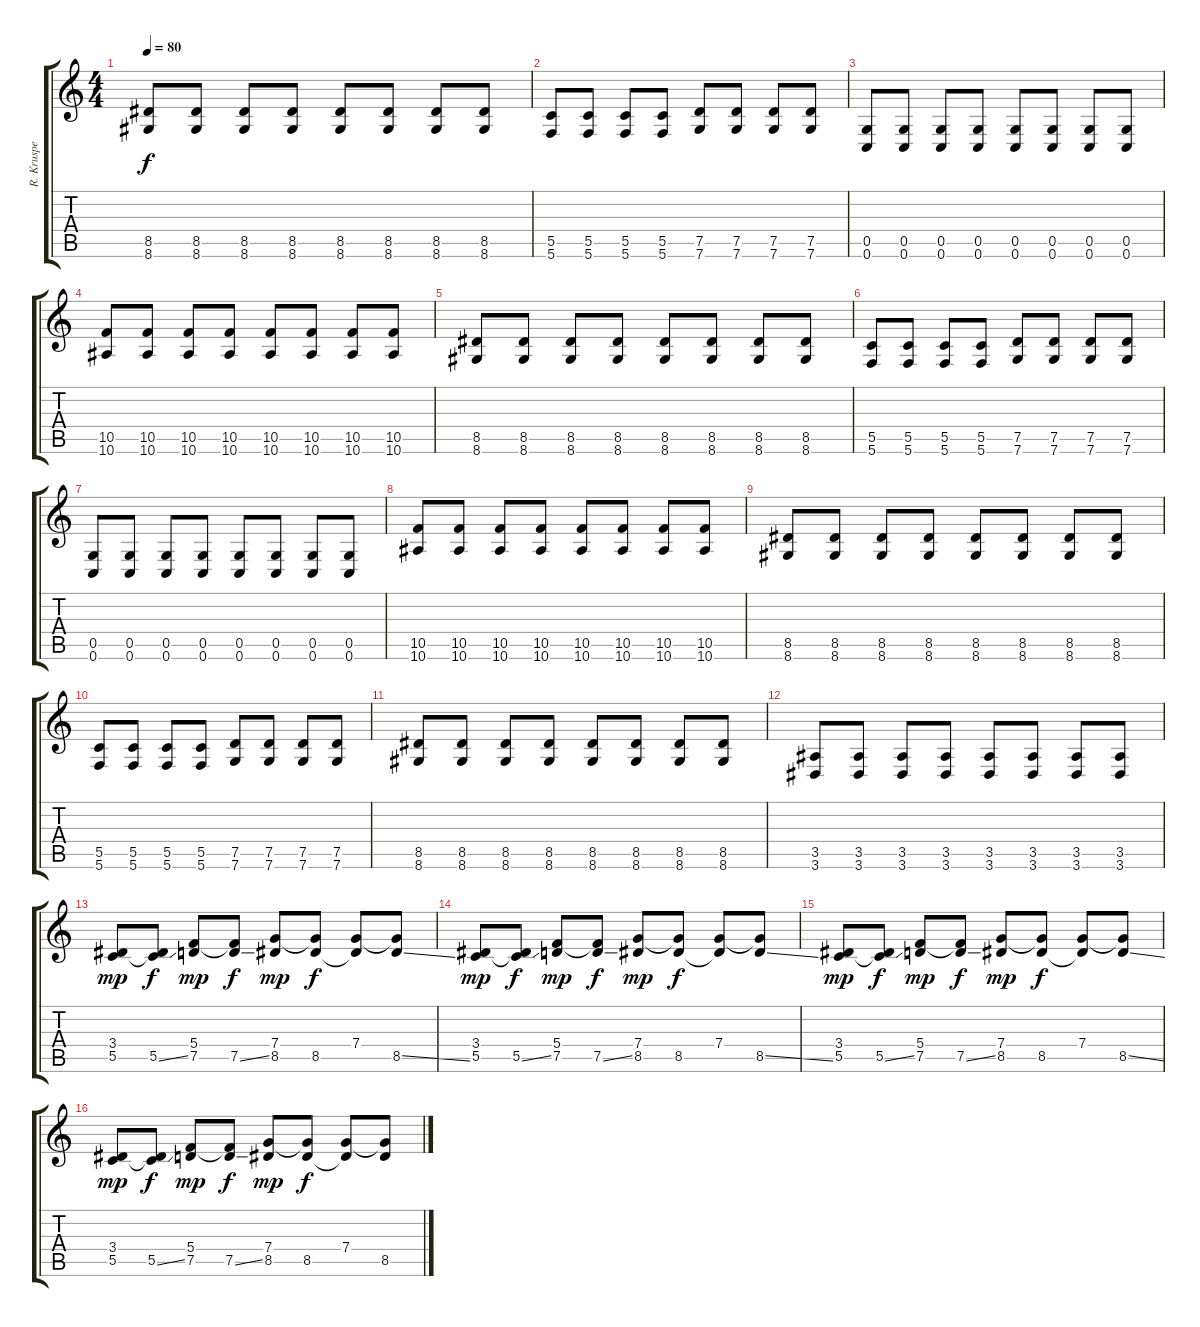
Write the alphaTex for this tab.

\track ("R. Kruspe" "R. Kruspe") {instrument electricguitarmuted}
\staff {score tabs}
\tuning (D4 A3 F3 C3 G2 C2) {hide}
\ts (4 4)
\tempo 80
\clef g2
\ks c
(8.5 8.6).8{dy f} (8.5 8.6).8 (8.5 8.6).8 (8.5 8.6).8 (8.5 8.6).8 (8.5 8.6).8 (8.5 8.6).8 (8.5 8.6).8 |
(5.5 5.6).8 (5.5 5.6).8 (5.5 5.6).8 (5.5 5.6).8 (7.5 7.6).8 (7.5 7.6).8 (7.5 7.6).8 (7.5 7.6).8 |
(0.5 0.6).8 (0.5 0.6).8 (0.5 0.6).8 (0.5 0.6).8 (0.5 0.6).8 (0.5 0.6).8 (0.5 0.6).8 (0.5 0.6).8 |
(10.5 10.6).8 (10.5 10.6).8 (10.5 10.6).8 (10.5 10.6).8 (10.5 10.6).8 (10.5 10.6).8 (10.5 10.6).8 (10.5 10.6).8 |
(8.5 8.6).8 (8.5 8.6).8 (8.5 8.6).8 (8.5 8.6).8 (8.5 8.6).8 (8.5 8.6).8 (8.5 8.6).8 (8.5 8.6).8 |
(5.5 5.6).8 (5.5 5.6).8 (5.5 5.6).8 (5.5 5.6).8 (7.5 7.6).8 (7.5 7.6).8 (7.5 7.6).8 (7.5 7.6).8 |
(0.5 0.6).8 (0.5 0.6).8 (0.5 0.6).8 (0.5 0.6).8 (0.5 0.6).8 (0.5 0.6).8 (0.5 0.6).8 (0.5 0.6).8 |
(10.5 10.6).8 (10.5 10.6).8 (10.5 10.6).8 (10.5 10.6).8 (10.5 10.6).8 (10.5 10.6).8 (10.5 10.6).8 (10.5 10.6).8 |
(8.5 8.6).8 (8.5 8.6).8 (8.5 8.6).8 (8.5 8.6).8 (8.5 8.6).8 (8.5 8.6).8 (8.5 8.6).8 (8.5 8.6).8 |
(5.5 5.6).8 (5.5 5.6).8 (5.5 5.6).8 (5.5 5.6).8 (7.5 7.6).8 (7.5 7.6).8 (7.5 7.6).8 (7.5 7.6).8 |
(8.5 8.6).8 (8.5 8.6).8 (8.5 8.6).8 (8.5 8.6).8 (8.5 8.6).8 (8.5 8.6).8 (8.5 8.6).8 (8.5 8.6).8 |
(3.5 3.6).8 (3.5 3.6).8 (3.5 3.6).8 (3.5 3.6).8 (3.5 3.6).8 (3.5 3.6).8 (3.5 3.6).8 (3.5 3.6).8 |
(3.4 5.5).8{dy mp volume 12 balance 8 instrument electricguitarmuted} (3.4{t} 5.5{ss}).8{dy f} (5.4 7.5).8{dy mp} (5.4{t} 7.5{ss}).8{dy f} (7.4 8.5).8{dy mp} (7.4{t} 8.5).8{dy f} (7.4 8.5{t}).8 (7.4{t} 8.5{ss}).8 |
(3.4 5.5).8{dy mp} (3.4{t} 5.5{ss}).8{dy f} (5.4 7.5).8{dy mp} (5.4{t} 7.5{ss}).8{dy f} (7.4 8.5).8{dy mp} (7.4{t} 8.5).8{dy f} (7.4 8.5{t}).8 (7.4{t} 8.5{ss}).8 |
(3.4 5.5).8{dy mp} (3.4{t} 5.5{ss}).8{dy f} (5.4 7.5).8{dy mp} (5.4{t} 7.5{ss}).8{dy f} (7.4 8.5).8{dy mp} (7.4{t} 8.5).8{dy f} (7.4 8.5{t}).8 (7.4{t} 8.5{ss}).8 |
(3.4 5.5).8{dy mp} (3.4{t} 5.5{ss}).8{dy f} (5.4 7.5).8{dy mp} (5.4{t} 7.5{ss}).8{dy f} (7.4 8.5).8{dy mp} (7.4{t} 8.5).8{dy f} (7.4 8.5{t}).8 (7.4{t} 8.5{ss}).8
